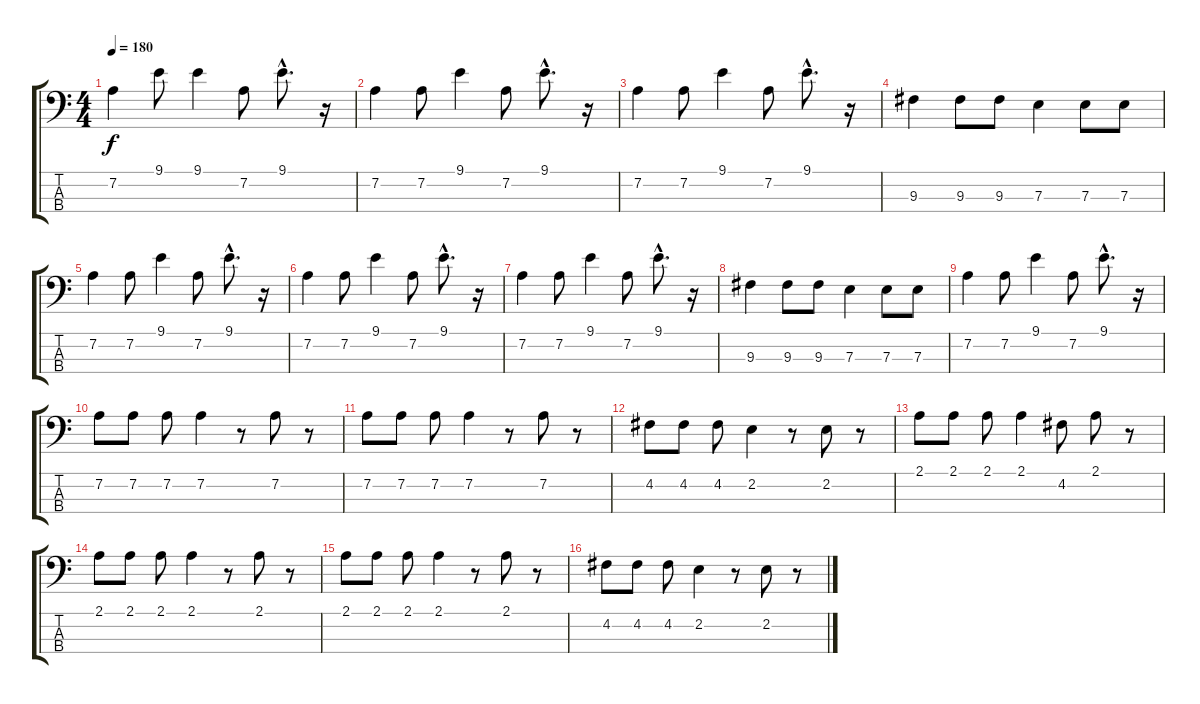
\track "" {instrument electricbassfinger}
\staff {score tabs}
\tuning (G2 D2 A1 E1) {hide}
\ts (4 4)
\tempo 180
\clef f4
\ks c
7.2.4{dy f} 9.1.8 9.1.4 7.2.8 9.1{hac}.8{d} r.16 |
7.2.4 7.2.8 9.1.4 7.2.8 9.1{hac}.8{d} r.16 |
7.2.4 7.2.8 9.1.4 7.2.8 9.1{hac}.8{d} r.16 |
9.3.4 9.3.8 9.3.8 7.3.4 7.3.8 7.3.8 |
7.2.4 7.2.8 9.1.4 7.2.8 9.1{hac}.8{d} r.16 |
7.2.4 7.2.8 9.1.4 7.2.8 9.1{hac}.8{d} r.16 |
7.2.4 7.2.8 9.1.4 7.2.8 9.1{hac}.8{d} r.16 |
9.3.4 9.3.8 9.3.8 7.3.4 7.3.8 7.3.8 |
7.2.4 7.2.8 9.1.4 7.2.8 9.1{hac}.8{d} r.16 |
7.2.8 7.2.8 7.2.8 7.2.4 r.8 7.2.8 r.8 |
7.2.8 7.2.8 7.2.8 7.2.4 r.8 7.2.8 r.8 |
4.2.8 4.2.8 4.2.8 2.2.4 r.8 2.2.8 r.8 |
2.1.8 2.1.8 2.1.8 2.1.4 4.2.8 2.1.8 r.8 |
2.1.8 2.1.8 2.1.8 2.1.4 r.8 2.1.8 r.8 |
2.1.8 2.1.8 2.1.8 2.1.4 r.8 2.1.8 r.8 |
4.2.8 4.2.8 4.2.8 2.2.4 r.8 2.2.8 r.8
